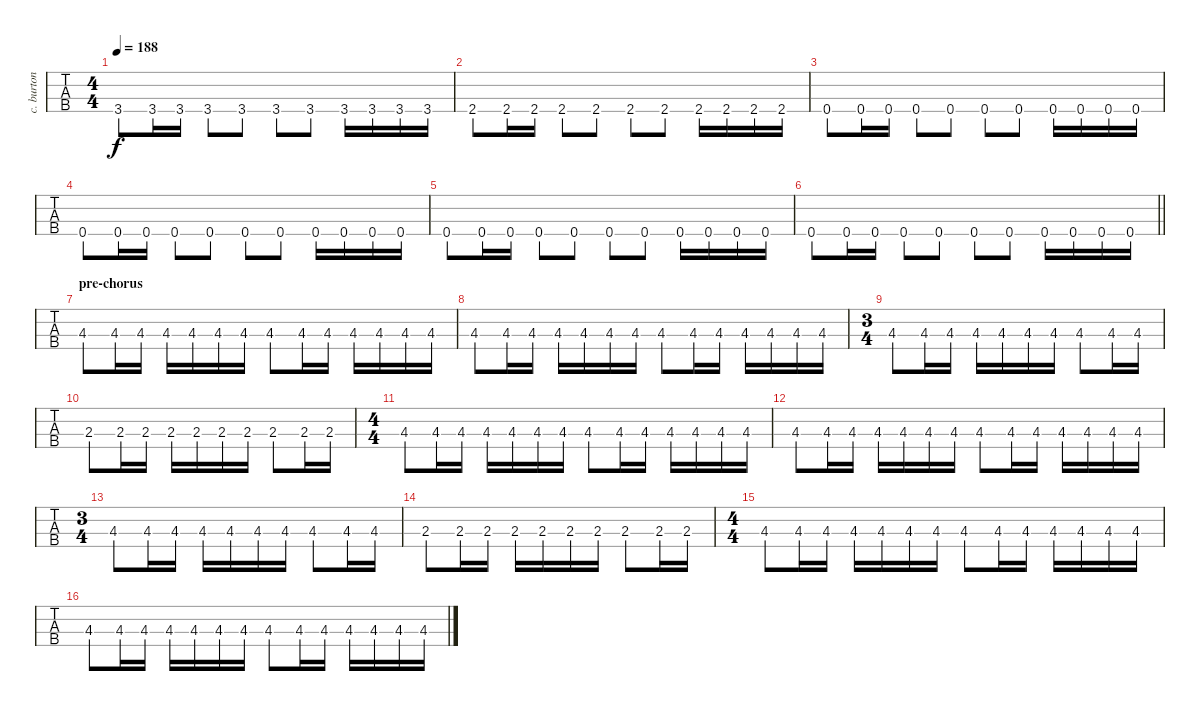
\track ("c. burton - bass" "c. burton ") {instrument electricbassfinger}
\staff {tabs}
\tuning (G2 D2 A1 E1) {hide}
\ts (4 4)
\tempo 188
\clef f4
\ks c
3.4.8{dy f} 3.4.16 3.4.16 3.4.8 3.4.8 3.4.8 3.4.8 3.4.16 3.4.16 3.4.16 3.4.16 |
2.4.8 2.4.16 2.4.16 2.4.8 2.4.8 2.4.8 2.4.8 2.4.16 2.4.16 2.4.16 2.4.16 |
0.4.8 0.4.16 0.4.16 0.4.8 0.4.8 0.4.8 0.4.8 0.4.16 0.4.16 0.4.16 0.4.16 |
0.4.8 0.4.16 0.4.16 0.4.8 0.4.8 0.4.8 0.4.8 0.4.16 0.4.16 0.4.16 0.4.16 |
0.4.8 0.4.16 0.4.16 0.4.8 0.4.8 0.4.8 0.4.8 0.4.16 0.4.16 0.4.16 0.4.16 |
\barLineRight lightlight
0.4.8 0.4.16 0.4.16 0.4.8 0.4.8 0.4.8 0.4.8 0.4.16 0.4.16 0.4.16 0.4.16 |
\section ("" "pre-chorus")
4.3.8 4.3.16 4.3.16 4.3.16 4.3.16 4.3.16 4.3.16 4.3.8 4.3.16 4.3.16 4.3.16 4.3.16 4.3.16 4.3.16 |
4.3.8 4.3.16 4.3.16 4.3.16 4.3.16 4.3.16 4.3.16 4.3.8 4.3.16 4.3.16 4.3.16 4.3.16 4.3.16 4.3.16 |
\ts (3 4)
4.3.8 4.3.16 4.3.16 4.3.16 4.3.16 4.3.16 4.3.16 4.3.8 4.3.16 4.3.16 |
2.3.8 2.3.16 2.3.16 2.3.16 2.3.16 2.3.16 2.3.16 2.3.8 2.3.16 2.3.16 |
\ts (4 4)
4.3.8 4.3.16 4.3.16 4.3.16 4.3.16 4.3.16 4.3.16 4.3.8 4.3.16 4.3.16 4.3.16 4.3.16 4.3.16 4.3.16 |
4.3.8 4.3.16 4.3.16 4.3.16 4.3.16 4.3.16 4.3.16 4.3.8 4.3.16 4.3.16 4.3.16 4.3.16 4.3.16 4.3.16 |
\ts (3 4)
4.3.8 4.3.16 4.3.16 4.3.16 4.3.16 4.3.16 4.3.16 4.3.8 4.3.16 4.3.16 |
2.3.8 2.3.16 2.3.16 2.3.16 2.3.16 2.3.16 2.3.16 2.3.8 2.3.16 2.3.16 |
\ts (4 4)
4.3.8 4.3.16 4.3.16 4.3.16 4.3.16 4.3.16 4.3.16 4.3.8 4.3.16 4.3.16 4.3.16 4.3.16 4.3.16 4.3.16 |
4.3.8 4.3.16 4.3.16 4.3.16 4.3.16 4.3.16 4.3.16 4.3.8 4.3.16 4.3.16 4.3.16 4.3.16 4.3.16 4.3.16
